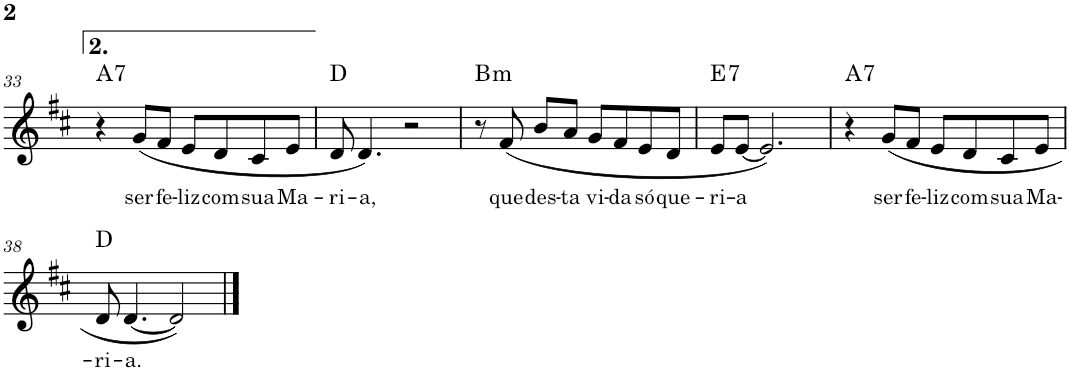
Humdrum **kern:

**kern	**text	**harte
*part1	*part1	*part1
*staff1	*staff1	*
*I"Voz	*	*
*I'Vo.	*	*
!!LO:PB:g=z
*clefG2	*	*
*k[f#c#]	*	*
*M4/4	*	*
=33	=33	=33
!	!	!LO:H:kt=7
4r	.	A:7
!	!LO:LY:b	!
(8g/L	ser	.
!	!LO:LY:b	!
8f#/J	fe-	.
!	!LO:LY:b	!
8e/L	-liz	.
!	!LO:LY:b	!
8d/	com	.
!	!LO:LY:b	!
8c#/	sua	.
!	!LO:LY:b	!
8e/J	Ma-	.
=34	=34	=34
!	!LO:LY:b	!
8d/	-ri-	D:maj
!	!LO:LY:b	!
4.d/)	-a,	.
2r	.	.
=35	=35	=35
!	!	!LO:H:kt=m
8r	.	B:min
!	!LO:LY:b	!
(<8f#/	que	.
!	!LO:LY:b	!
8b/L	des-	.
!	!LO:LY:b	!
8a/J	-ta	.
!	!LO:LY:b	!
8g/L	vi-	.
!	!LO:LY:b	!
8f#/	-da	.
!	!LO:LY:b	!
8e/	só	.
!	!LO:LY:b	!
8d/J	que-	.
=36	=36	=36
!	!LO:LY:b	!LO:H:kt=7
8e/L	-ri-	E:7
!	!LO:LY:b	!
[8e/J	-a	.
2.e/])	.	.
=37	=37	=37
!	!	!LO:H:kt=7
4r	.	A:7
!	!LO:LY:b	!
(<8g/L	ser	.
!	!LO:LY:b	!
8f#/J	fe-	.
!	!LO:LY:b	!
8e/L	-liz	.
!	!LO:LY:b	!
8d/	com	.
!	!LO:LY:b	!
8c#/	sua	.
!	!LO:LY:b	!
8e/J	Ma-	.
!!LO:LB:g=z
=38	=38	=38
!	!LO:LY:b	!
8d/	-ri-	D:maj
!	!LO:LY:b	!
[4.d/	-a.	.
2d/])	.	.
==	==	==
*-	*-	*-
